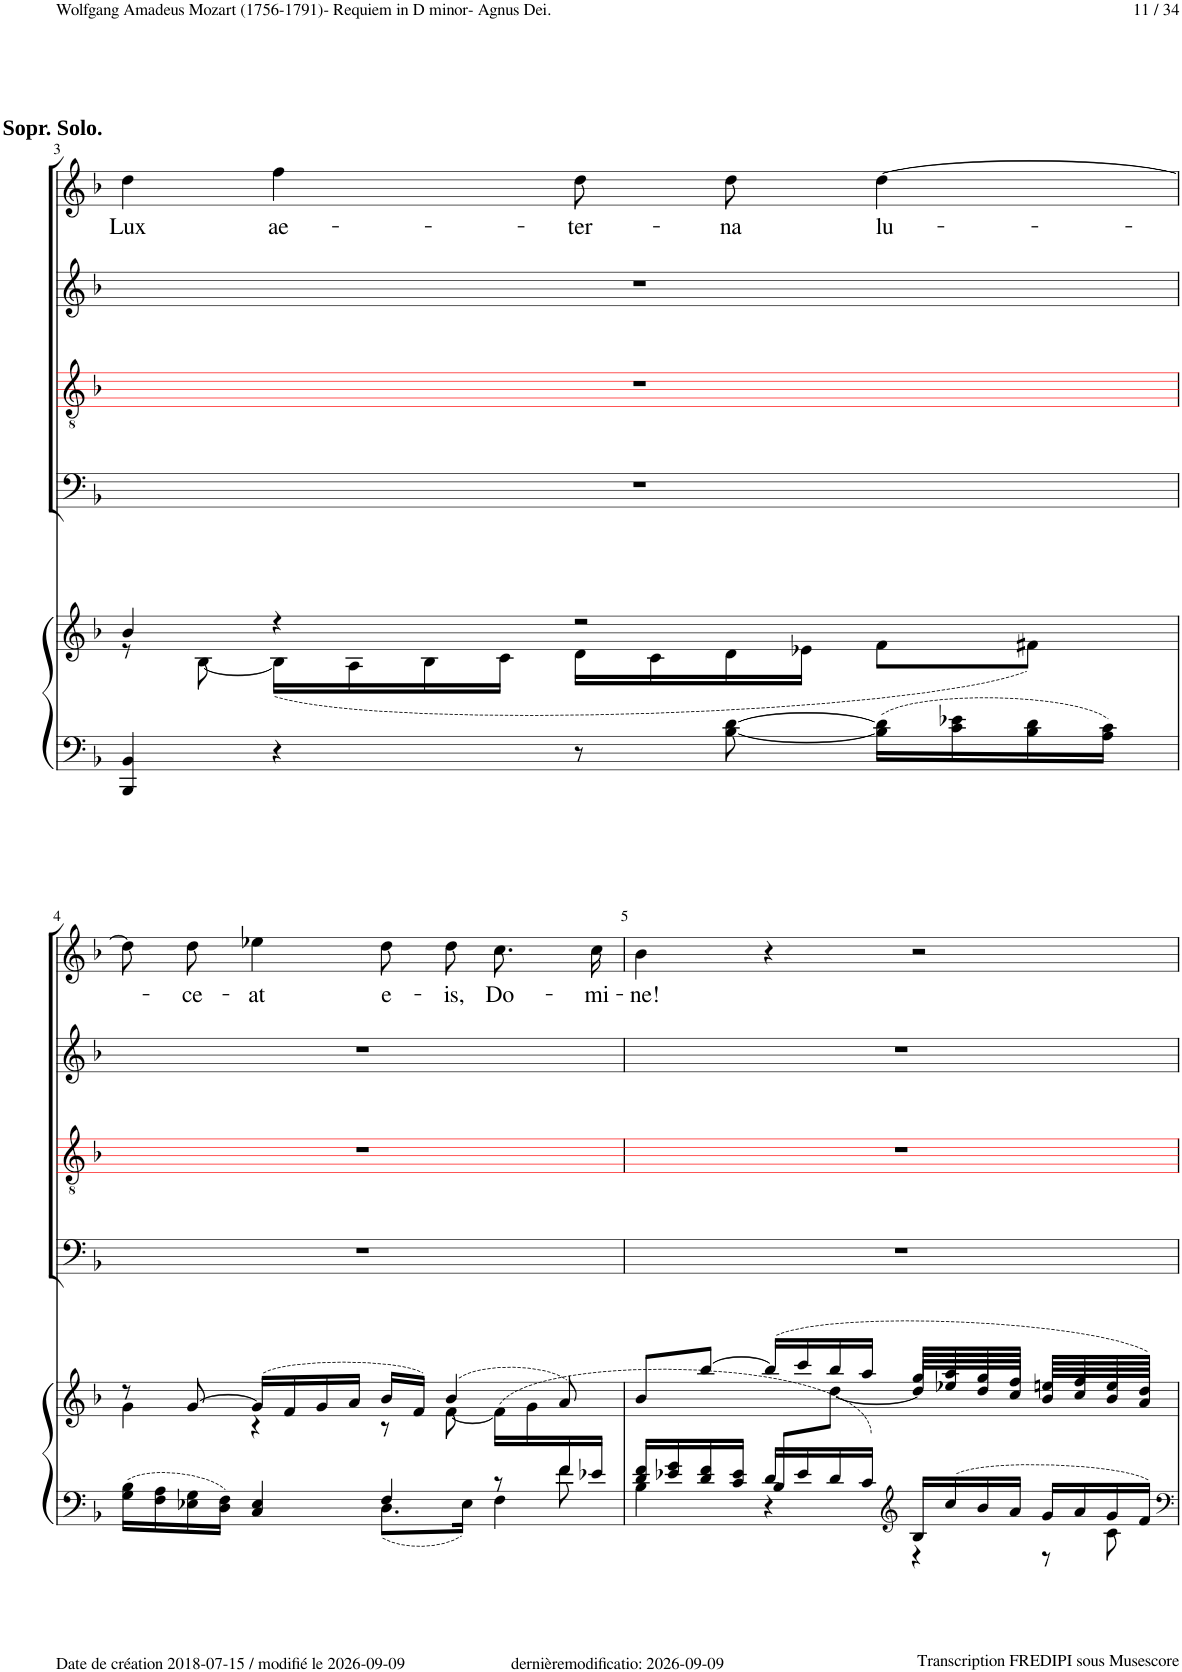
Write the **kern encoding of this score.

**kern	**kern	**kern	**kern	**kern	**kern	**text	**kern	**text
*part6	*part6	*part5	*part4	*part3	*part2	*part2	*part1	*part1
*staff7	*staff6	*staff5	*staff4	*staff3	*staff2	*staff2	*staff1	*staff1
*I"Piano	*	*I"Bass	*I"Tenor	*I"Alto	*I"Soprano	*	*I"Soprano	*
*I'Pno	*	*	*	*	*	*	*I'S.	*
!!LO:PB:g=z
*clefF4	*clefG2	*clefF4	*clefGv2	*clefG2	*clefG2	*	*clefG2	*
*	*	*	*ITrd8c14	*	*	*	*	*
*k[b-]	*k[b-]	*k[b-]	*k[b-]	*k[b-]	*k[b-]	*	*k[b-]	*
*M4/4	*M4/4	*M4/4	*M4/4	*M4/4	*M4/4	*	*M4/4	*
*met(c)	*met(c)	*met(c)	*met(c)	*met(c)	*met(c)	*	*met(c)	*
=3	=3	=3	=3	=3	=3	=3	=3	=3
*	*^	*	*	*	*	*	*	*
!	!	!	!	!	!	!	!	!LO:TX:a:B:t=Sopr. Solo.	!
!	!	!	!	!	!	!LO:TX:a:B:t=Sopr. Solo.	!	!	!
!	!	!	!	!	!	!	!LO:LY:b	!	!
4BBB-/ 4BB-/	4b-/	8r	1r	1r	1r	4dd\	Lux	4dd!	Lux
.	.	[8B-\	.	.	.	.	.	.	.
!	!	!	!	!	!	!	!LO:LY:b	!	!
4r	4r	(16B-\LL]	.	.	.	4ff\	ae-	4ff!	ae-
.	.	16A\	.	.	.	.	.	.	.
.	.	16B-\	.	.	.	.	.	.	.
.	.	16c\JJ	.	.	.	.	.	.	.
!	!	!	!	!	!	!	!LO:LY:b	!	!
8r	2r	16d\LL	.	.	.	8dd\L	-ter-	8dd!\L	-ter-
.	.	16c\	.	.	.	.	.	.	.
!	!	!	!	!	!	!	!LO:LY:b	!	!
[8B-\ [8d\	.	16d\	.	.	.	8dd\J	-na	8dd!\J	-na
.	.	16e-X\JJ	.	.	.	.	.	.	.
!	!	!	!	!	!	!	!LO:LY:b	!	!
16B-\] 16d\]LL	.	8f\L	.	.	.	4dd\	lu-	[4dd!	lu-
16c\ 16e-X\	.	.	.	.	.	.	.	.	.
16B-\ 16d\	.	8f#X\J)	.	.	.	.	.	.	.
16A\ 16c\JJ	.	.	.	.	.	.	.	.	.
!!LO:LB:g=z
=4	=4	=4	=4	=4	=4	=4	=4	=4	=4
*^	*	*	*	*	*	*	*	*	*
*	*^	*	*	*	*	*	*	*	*	*
2..ryy	16G\ 16B-\LL	2ryy	8r	4g\	1r	1r	1r	8dd\L	.	8dd!\L]	.
.	16F\ 16A\	.	.	.	.	.	.	.	.	.	.
!	!	!	!	!	!	!	!	!	!LO:LY:b	!	!
.	16E-X\ 16G\	.	[8g/	.	.	.	.	8dd\J	-ce-	8dd!\J	-ce-
.	16D\ 16F\JJ	.	.	.	.	.	.	.	.	.	.
!	!	!	!	!	!	!	!	!	!LO:LY:b	!	!
.	4C/ 4E-/	.	(16g/LL]	4r	.	.	.	4ee-X\	-at	4ee-X!	-at
.	.	.	16f/	.	.	.	.	.	.	.	.
.	.	.	16g/	.	.	.	.	.	.	.	.
.	.	.	16a/JJ	.	.	.	.	.	.	.	.
!	!	!	!	!	!	!	!	!	!LO:LY:b	!	!
.	4F/	8.D\L	16b-/LL	8r	.	.	.	8dd\L	e-	8dd!\L	e-
.	.	.	16f/JJ)	.	.	.	.	.	.	.	.
!	!	!	!	!	!	!	!	!	!LO:LY:b	!	!
.	.	.	(4b-/	[8f\	.	.	.	8dd\J	-is,	8dd!\J	-is,
.	.	16E-\Jk	.	.	.	.	.	.	.	.	.
!	!	!	!	!	!	!	!	!	!LO:LY:b	!	!
.	8r	4F\	.	(16f\LL]	.	.	.	8.cc\L	Do-	8.cc!\L	Do-
.	.	.	.	16g\	.	.	.	.	.	.	.
16f/	8f\	.	8a/)	8ryy	.	.	.	.	.	.	.
!	!	!	!	!	!	!	!	!	!LO:LY:b	!	!
16e-X/JJ	.	.	.	.	.	.	.	16cc\Jk	-mi-	16cc!\Jk	-mi-
=5	=5	=5	=5	=5	=5	=5	=5	=5	=5	=5	=5
*	*	*^	*	*	*	*	*	*	*	*	*
!	!	!	!	!	!	!	!	!	!	!LO:LY:b	!	!
16d/ 16f/LL	4ryy	4B-\	4ryy	8b-/L	4ryy	1r	1r	1r	4b-\	-ne!	4b-!	-ne!
16e-X/ 16g/	.	.	.	.	.	.	.	.	.	.	.	.
16d/ 16f/	.	.	.	[8bb-/J	.	.	.	.	.	.	.	.
16c/ 16e-/JJ	.	.	.	.	.	.	.	.	.	.	.	.
16d/LL	8B-/L	4r	4ryy	(16bb-/LL]	8ryy	.	.	.	4r	.	4r	.
16e-/	.	.	.	16ccc/	.	.	.	.	.	.	.	.
16d/	2ryy	.	.	16bb-/	[8dd\J	.	.	.	.	.	.	.
16c/JJ)	.	.	.	16aa/JJ	.	.	.	.	.	.	.	.
*clefG2	*	*	*	*	*	*	*	*	*	*	*	*
2ryy	.	16B-/LL	4r	16gg/LL	16dd/LL]	.	.	.	2r	.	2r	.
.	.	16cc/	.	16aa/	16ee-X/	.	.	.	.	.	.	.
.	.	16b-/	.	16gg/	16dd/	.	.	.	.	.	.	.
.	.	16a/JJ	.	16ff/JJ	16cc/JJ	.	.	.	.	.	.	.
.	.	16g/LL	8r	16een/LL	16b-/LL	.	.	.	.	.	.	.
.	.	16a/	.	16ff/	16cc/	.	.	.	.	.	.	.
.	8ryy	16g/	8c\	16ee/	16b-/	.	.	.	.	.	.	.
.	.	16f/JJ	.	16dd/JJ)	16a/JJ	.	.	.	.	.	.	.
*v	*v	*v	*v	*	*	*	*	*	*	*	*	*
*	*v	*v	*	*	*	*	*	*	*
=	=	=	=	=	=	=	=	=
*-	*-	*-	*-	*-	*-	*-	*-	*-
